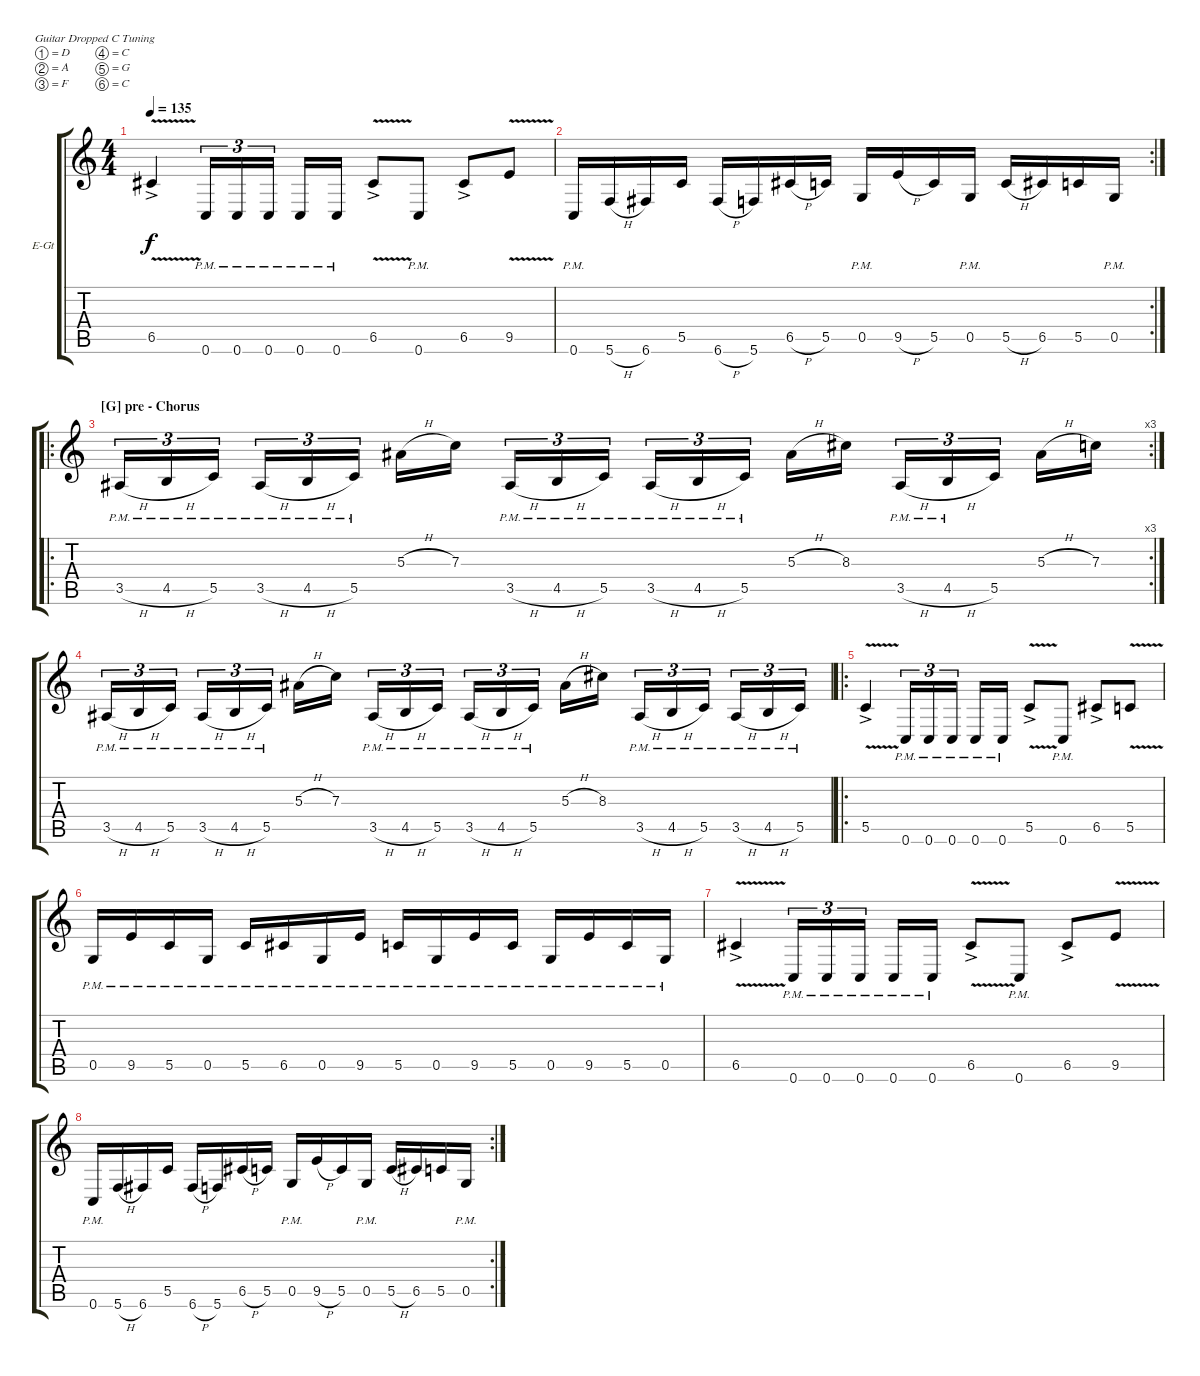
\bracketExtendMode groupsimilarinstruments
\firstSystemTrackNameOrientation horizontal
\otherSystemsTrackNameOrientation horizontal
\track ("Electric Guitar 1" "E-Gt") {instrument distortionguitar}
\staff {score tabs}
\tuning (D4 A3 F3 C3 G2 C2)
\ts (4 4)
\tempo 135
\clef g2
\ks c
6.5{v ac}.4{dy f} 0.6{pm}.16{tu (3 2)} 0.6{pm}.16{tu (3 2)} 0.6{pm}.16{tu (3 2)} 0.6{pm}.16 0.6{pm}.16 6.5{v ac}.8 0.6{pm}.8 6.5{ac}.8 9.5{v}.8 |
\rc 2
0.6{pm}.16 5.6{h}.16 6.6.16 5.5.16 6.6{h}.16 5.6.16 6.5{h}.16 5.5.16 0.5{pm}.16 9.5{h}.16 5.5.16 0.5{pm}.16 5.5{h}.16 6.5.16 5.5.16 0.5{pm}.16 |
\ro
\rc 3
\section ("G" "pre - Chorus")
3.5{h pm}.16{tu (3 2)} 4.5{h pm}.16{tu (3 2)} 5.5{pm}.16{tu (3 2)} 3.5{h pm}.16{tu (3 2)} 4.5{h pm}.16{tu (3 2)} 5.5{pm}.16{tu (3 2)} 5.3{h}.16 7.3.16 3.5{h pm}.16{tu (3 2)} 4.5{h pm}.16{tu (3 2)} 5.5{pm}.16{tu (3 2)} 3.5{h pm}.16{tu (3 2)} 4.5{h pm}.16{tu (3 2)} 5.5{pm}.16{tu (3 2)} 5.3{h}.16 8.3.16 3.5{h pm}.16{tu (3 2)} 4.5{h pm}.16{tu (3 2)} 5.5.16{tu (3 2)} 5.3{h}.16 7.3.16 |
3.5{h pm}.16{tu (3 2)} 4.5{h pm}.16{tu (3 2)} 5.5{pm}.16{tu (3 2)} 3.5{h pm}.16{tu (3 2)} 4.5{h pm}.16{tu (3 2)} 5.5{pm}.16{tu (3 2)} 5.3{h}.16 7.3.16 3.5{h pm}.16{tu (3 2)} 4.5{h pm}.16{tu (3 2)} 5.5{pm}.16{tu (3 2)} 3.5{h pm}.16{tu (3 2)} 4.5{h pm}.16{tu (3 2)} 5.5{pm}.16{tu (3 2)} 5.3{h}.16 8.3.16 3.5{h pm}.16{tu (3 2)} 4.5{h pm}.16{tu (3 2)} 5.5{pm}.16{tu (3 2)} 3.5{h pm}.16{tu (3 2)} 4.5{h pm}.16{tu (3 2)} 5.5{pm}.16{tu (3 2)} |
\ro
5.5{v ac}.4 0.6{pm}.16{tu (3 2)} 0.6{pm}.16{tu (3 2)} 0.6{pm}.16{tu (3 2)} 0.6{pm}.16 0.6{pm}.16 5.5{v ac}.8 0.6{pm}.8 6.5{ac}.8 5.5{v}.8 |
0.5{pm}.16 9.5{pm}.16 5.5{pm}.16 0.5{pm}.16 5.5{pm}.16 6.5{pm}.16 0.5{pm}.16 9.5{pm}.16 5.5{pm}.16 0.5{pm}.16 9.5{pm}.16 5.5{pm}.16 0.5{pm}.16 9.5{pm}.16 5.5{pm}.16 0.5{pm}.16 |
6.5{v ac}.4 0.6{pm}.16{tu (3 2)} 0.6{pm}.16{tu (3 2)} 0.6{pm}.16{tu (3 2)} 0.6{pm}.16 0.6{pm}.16 6.5{v ac}.8 0.6{pm}.8 6.5{ac}.8 9.5{v}.8 |
\rc 2
0.6{pm}.16 5.6{h}.16 6.6.16 5.5.16 6.6{h}.16 5.6.16 6.5{h}.16 5.5.16 0.5{pm}.16 9.5{h}.16 5.5.16 0.5{pm}.16 5.5{h}.16 6.5.16 5.5.16 0.5{pm}.16
